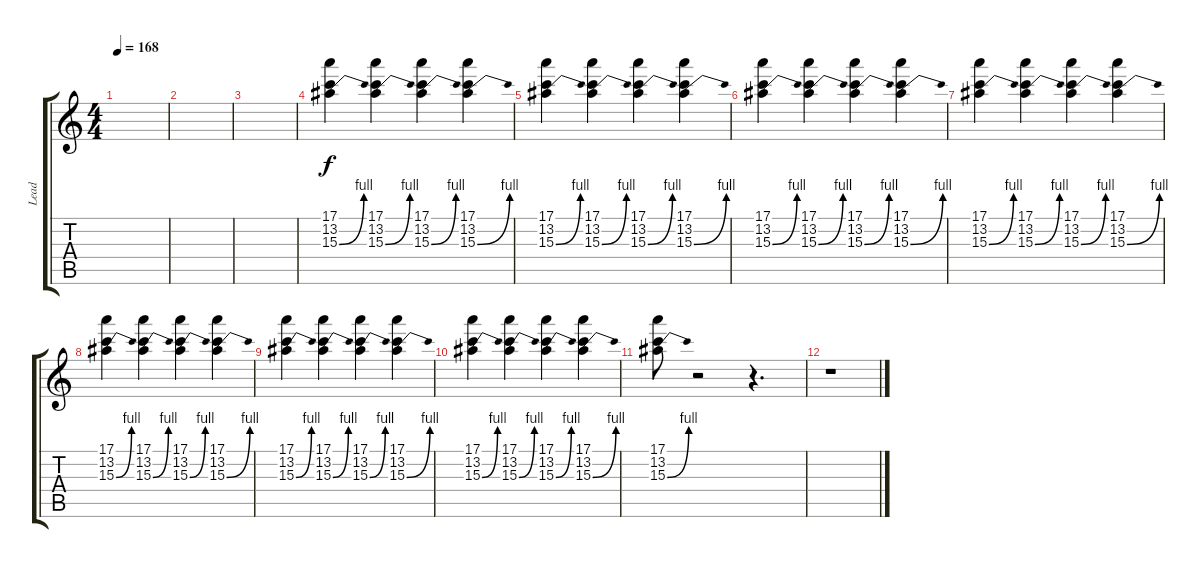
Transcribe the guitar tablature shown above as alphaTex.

\track ("Lead" "Lead") {instrument overdrivenguitar}
\staff {score tabs}
\tuning (E4 B3 G3 D3 A2 E2) {hide}
\ts (4 4)
\tempo 168
\clef g2
\ks c
|
|
|
(17.1 13.2 15.3{be (bend 0 0 60 4)}).4 (17.1 13.2 15.3{be (bend 0 0 60 4)}).4 (17.1 13.2 15.3{be (bend 0 0 60 4)}).4 (17.1 13.2 15.3{be (bend 0 0 60 4)}).4 |
(17.1 13.2 15.3{be (bend 0 0 60 4)}).4 (17.1 13.2 15.3{be (bend 0 0 60 4)}).4 (17.1 13.2 15.3{be (bend 0 0 60 4)}).4 (17.1 13.2 15.3{be (bend 0 0 60 4)}).4 |
(17.1 13.2 15.3{be (bend 0 0 60 4)}).4 (17.1 13.2 15.3{be (bend 0 0 60 4)}).4 (17.1 13.2 15.3{be (bend 0 0 60 4)}).4 (17.1 13.2 15.3{be (bend 0 0 60 4)}).4 |
(17.1 13.2 15.3{be (bend 0 0 60 4)}).4 (17.1 13.2 15.3{be (bend 0 0 60 4)}).4 (17.1 13.2 15.3{be (bend 0 0 60 4)}).4 (17.1 13.2 15.3{be (bend 0 0 60 4)}).4 |
(17.1 13.2 15.3{be (bend 0 0 60 4)}).4 (17.1 13.2 15.3{be (bend 0 0 60 4)}).4 (17.1 13.2 15.3{be (bend 0 0 60 4)}).4 (17.1 13.2 15.3{be (bend 0 0 60 4)}).4 |
(17.1 13.2 15.3{be (bend 0 0 60 4)}).4 (17.1 13.2 15.3{be (bend 0 0 60 4)}).4 (17.1 13.2 15.3{be (bend 0 0 60 4)}).4 (17.1 13.2 15.3{be (bend 0 0 60 4)}).4 |
(17.1 13.2 15.3{be (bend 0 0 60 4)}).4 (17.1 13.2 15.3{be (bend 0 0 60 4)}).4 (17.1 13.2 15.3{be (bend 0 0 60 4)}).4 (17.1 13.2 15.3{be (bend 0 0 60 4)}).4 |
(17.1 13.2 15.3{be (bend 0 0 60 4)}).8 r.2 r.4{d} |
r.1
